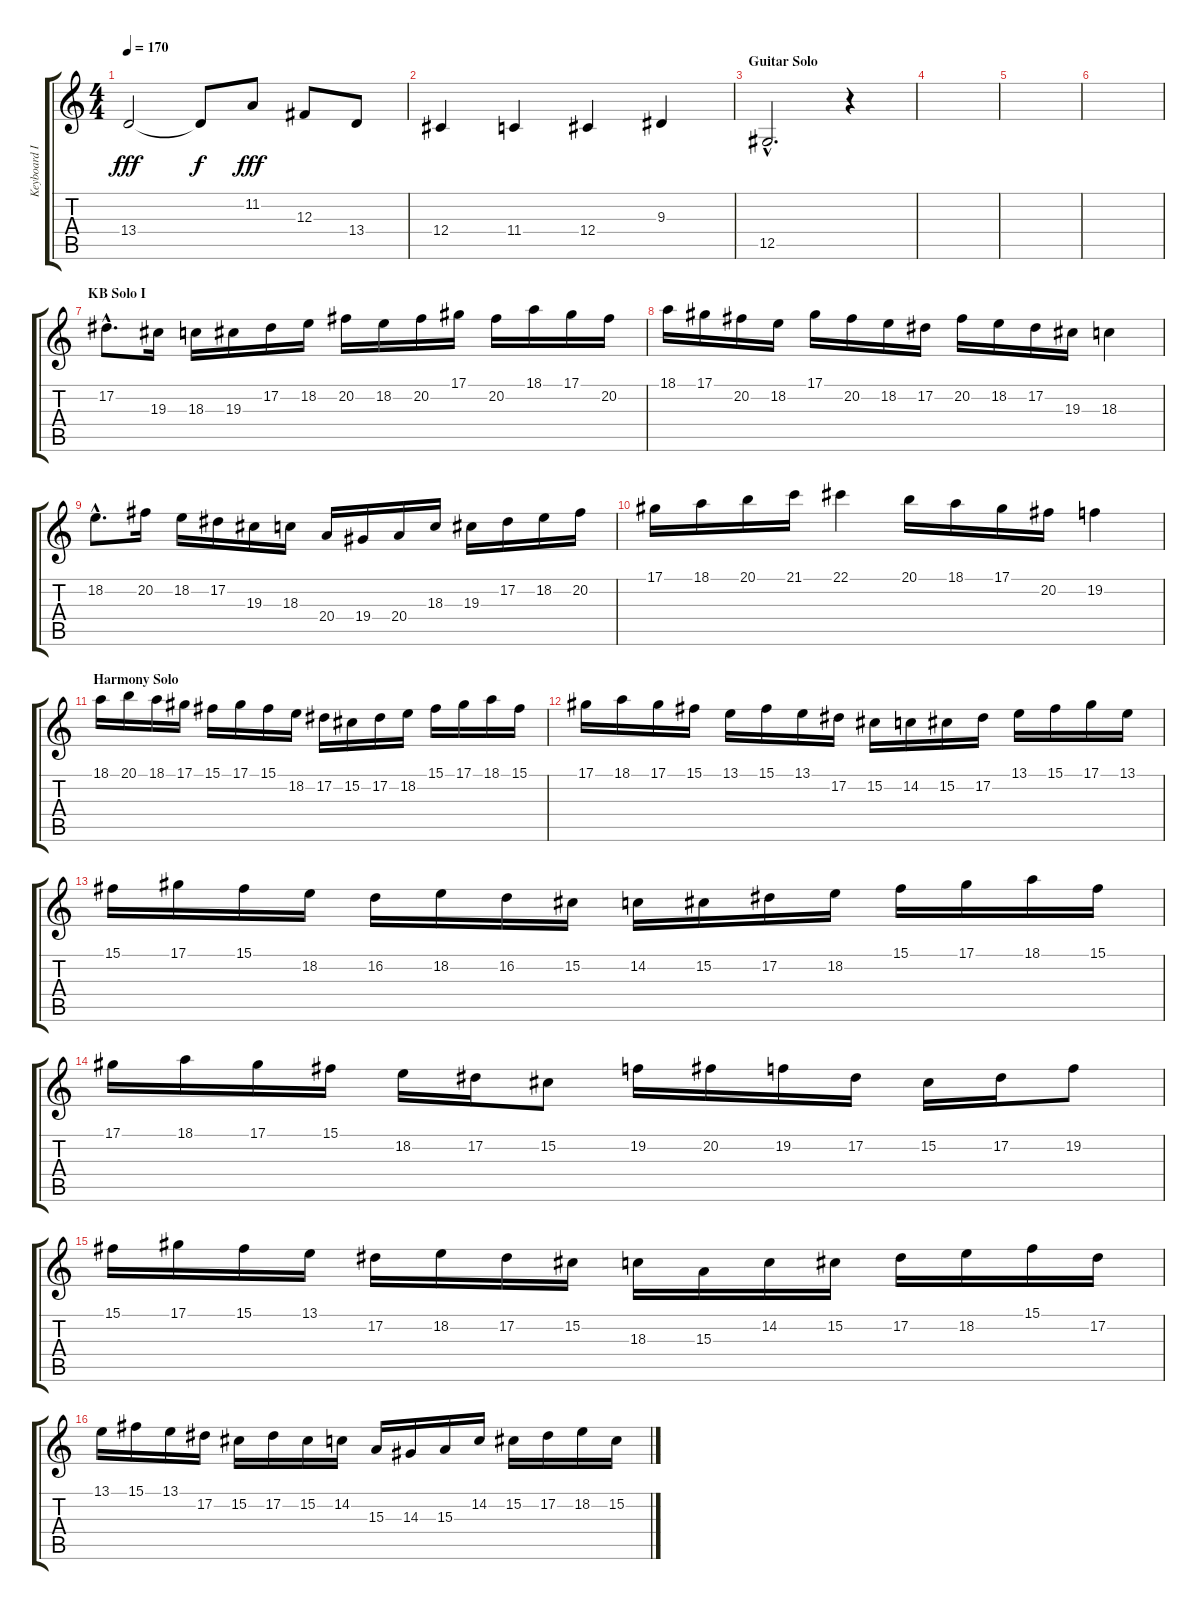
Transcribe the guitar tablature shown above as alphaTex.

\track ("Keyboard I" "Keyboard I") {instrument lead8bassandlead}
\staff {score tabs}
\tuning (Eb4 Bb3 Gb3 Db3 Ab2 Eb2) {hide}
\ts (4 4)
\tempo 170
\clef g2
\ks c
13.4.2{dy fff} 13.4{t}.8{dy f} 11.2.8{dy fff} 12.3.8 13.4.8 |
12.4.4 11.4.4 12.4.4 9.3.4 |
\section ("" "Guitar Solo")
12.5{hac}.2{d} r.4 |
|
|
|
\section ("" "KB Solo I")
17.2{hac}.8{d} 19.3.16 18.3.16 19.3.16 17.2.16 18.2.16 20.2.16 18.2.16 20.2.16 17.1.16 20.2.16 18.1.16 17.1.16 20.2.16 |
18.1.16 17.1.16 20.2.16 18.2.16 17.1.16 20.2.16 18.2.16 17.2.16 20.2.16 18.2.16 17.2.16 19.3.16 18.3.4 |
18.2{hac}.8{d} 20.2.16 18.2.16 17.2.16 19.3.16 18.3.16 20.4.16 19.4.16 20.4.16 18.3.16 19.3.16 17.2.16 18.2.16 20.2.16 |
17.1.16 18.1.16 20.1.16 21.1.16 22.1.4 20.1.16 18.1.16 17.1.16 20.2.16 19.2.4 |
\section ("" "Harmony Solo")
18.1.16 20.1.16 18.1.16 17.1.16 15.1.16 17.1.16 15.1.16 18.2.16 17.2.16 15.2.16 17.2.16 18.2.16 15.1.16 17.1.16 18.1.16 15.1.16 |
17.1.16 18.1.16 17.1.16 15.1.16 13.1.16 15.1.16 13.1.16 17.2.16 15.2.16 14.2.16 15.2.16 17.2.16 13.1.16 15.1.16 17.1.16 13.1.16 |
15.1.16 17.1.16 15.1.16 18.2.16 16.2.16 18.2.16 16.2.16 15.2.16 14.2.16 15.2.16 17.2.16 18.2.16 15.1.16 17.1.16 18.1.16 15.1.16 |
17.1.16 18.1.16 17.1.16 15.1.16 18.2.16 17.2.16 15.2.8 19.2.16 20.2.16 19.2.16 17.2.16 15.2.16 17.2.16 19.2.8 |
15.1.16 17.1.16 15.1.16 13.1.16 17.2.16 18.2.16 17.2.16 15.2.16 18.3.16 15.3.16 14.2.16 15.2.16 17.2.16 18.2.16 15.1.16 17.2.16 |
13.1.16 15.1.16 13.1.16 17.2.16 15.2.16 17.2.16 15.2.16 14.2.16 15.3.16 14.3.16 15.3.16 14.2.16 15.2.16 17.2.16 18.2.16 15.2.16
